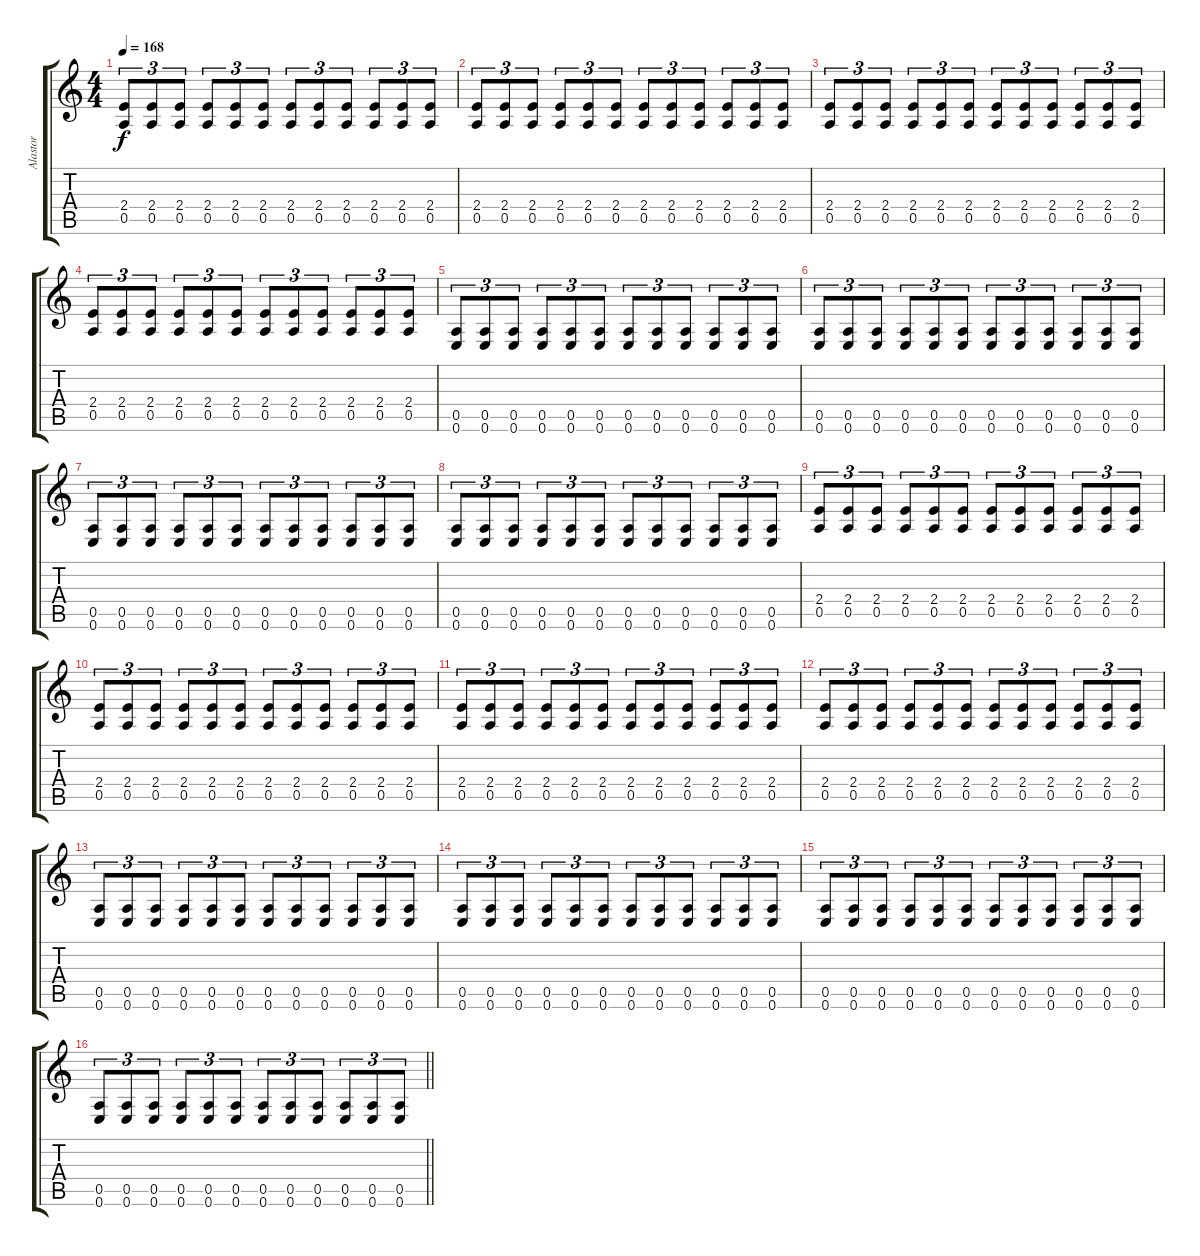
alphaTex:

\track ("Alastor" "Alastor") {instrument distortionguitar}
\staff {score tabs}
\tuning (E4 B3 G3 D3 A2 E2) {hide}
\ts (4 4)
\tempo 168
\clef g2
\ks c
(2.4 0.5).8{tu (3 2) dy f} (2.4 0.5).8{tu (3 2)} (2.4 0.5).8{tu (3 2)} (2.4 0.5).8{tu (3 2)} (2.4 0.5).8{tu (3 2)} (2.4 0.5).8{tu (3 2)} (2.4 0.5).8{tu (3 2)} (2.4 0.5).8{tu (3 2)} (2.4 0.5).8{tu (3 2)} (2.4 0.5).8{tu (3 2)} (2.4 0.5).8{tu (3 2)} (2.4 0.5).8{tu (3 2)} |
(2.4 0.5).8{tu (3 2)} (2.4 0.5).8{tu (3 2)} (2.4 0.5).8{tu (3 2)} (2.4 0.5).8{tu (3 2)} (2.4 0.5).8{tu (3 2)} (2.4 0.5).8{tu (3 2)} (2.4 0.5).8{tu (3 2)} (2.4 0.5).8{tu (3 2)} (2.4 0.5).8{tu (3 2)} (2.4 0.5).8{tu (3 2)} (2.4 0.5).8{tu (3 2)} (2.4 0.5).8{tu (3 2)} |
(2.4 0.5).8{tu (3 2)} (2.4 0.5).8{tu (3 2)} (2.4 0.5).8{tu (3 2)} (2.4 0.5).8{tu (3 2)} (2.4 0.5).8{tu (3 2)} (2.4 0.5).8{tu (3 2)} (2.4 0.5).8{tu (3 2)} (2.4 0.5).8{tu (3 2)} (2.4 0.5).8{tu (3 2)} (2.4 0.5).8{tu (3 2)} (2.4 0.5).8{tu (3 2)} (2.4 0.5).8{tu (3 2)} |
(2.4 0.5).8{tu (3 2)} (2.4 0.5).8{tu (3 2)} (2.4 0.5).8{tu (3 2)} (2.4 0.5).8{tu (3 2)} (2.4 0.5).8{tu (3 2)} (2.4 0.5).8{tu (3 2)} (2.4 0.5).8{tu (3 2)} (2.4 0.5).8{tu (3 2)} (2.4 0.5).8{tu (3 2)} (2.4 0.5).8{tu (3 2)} (2.4 0.5).8{tu (3 2)} (2.4 0.5).8{tu (3 2)} |
(0.5 0.6).8{tu (3 2)} (0.5 0.6).8{tu (3 2)} (0.5 0.6).8{tu (3 2)} (0.5 0.6).8{tu (3 2)} (0.5 0.6).8{tu (3 2)} (0.5 0.6).8{tu (3 2)} (0.5 0.6).8{tu (3 2)} (0.5 0.6).8{tu (3 2)} (0.5 0.6).8{tu (3 2)} (0.5 0.6).8{tu (3 2)} (0.5 0.6).8{tu (3 2)} (0.5 0.6).8{tu (3 2)} |
(0.5 0.6).8{tu (3 2)} (0.5 0.6).8{tu (3 2)} (0.5 0.6).8{tu (3 2)} (0.5 0.6).8{tu (3 2)} (0.5 0.6).8{tu (3 2)} (0.5 0.6).8{tu (3 2)} (0.5 0.6).8{tu (3 2)} (0.5 0.6).8{tu (3 2)} (0.5 0.6).8{tu (3 2)} (0.5 0.6).8{tu (3 2)} (0.5 0.6).8{tu (3 2)} (0.5 0.6).8{tu (3 2)} |
(0.5 0.6).8{tu (3 2)} (0.5 0.6).8{tu (3 2)} (0.5 0.6).8{tu (3 2)} (0.5 0.6).8{tu (3 2)} (0.5 0.6).8{tu (3 2)} (0.5 0.6).8{tu (3 2)} (0.5 0.6).8{tu (3 2)} (0.5 0.6).8{tu (3 2)} (0.5 0.6).8{tu (3 2)} (0.5 0.6).8{tu (3 2)} (0.5 0.6).8{tu (3 2)} (0.5 0.6).8{tu (3 2)} |
(0.5 0.6).8{tu (3 2)} (0.5 0.6).8{tu (3 2)} (0.5 0.6).8{tu (3 2)} (0.5 0.6).8{tu (3 2)} (0.5 0.6).8{tu (3 2)} (0.5 0.6).8{tu (3 2)} (0.5 0.6).8{tu (3 2)} (0.5 0.6).8{tu (3 2)} (0.5 0.6).8{tu (3 2)} (0.5 0.6).8{tu (3 2)} (0.5 0.6).8{tu (3 2)} (0.5 0.6).8{tu (3 2)} |
(2.4 0.5).8{tu (3 2)} (2.4 0.5).8{tu (3 2)} (2.4 0.5).8{tu (3 2)} (2.4 0.5).8{tu (3 2)} (2.4 0.5).8{tu (3 2)} (2.4 0.5).8{tu (3 2)} (2.4 0.5).8{tu (3 2)} (2.4 0.5).8{tu (3 2)} (2.4 0.5).8{tu (3 2)} (2.4 0.5).8{tu (3 2)} (2.4 0.5).8{tu (3 2)} (2.4 0.5).8{tu (3 2)} |
(2.4 0.5).8{tu (3 2)} (2.4 0.5).8{tu (3 2)} (2.4 0.5).8{tu (3 2)} (2.4 0.5).8{tu (3 2)} (2.4 0.5).8{tu (3 2)} (2.4 0.5).8{tu (3 2)} (2.4 0.5).8{tu (3 2)} (2.4 0.5).8{tu (3 2)} (2.4 0.5).8{tu (3 2)} (2.4 0.5).8{tu (3 2)} (2.4 0.5).8{tu (3 2)} (2.4 0.5).8{tu (3 2)} |
(2.4 0.5).8{tu (3 2)} (2.4 0.5).8{tu (3 2)} (2.4 0.5).8{tu (3 2)} (2.4 0.5).8{tu (3 2)} (2.4 0.5).8{tu (3 2)} (2.4 0.5).8{tu (3 2)} (2.4 0.5).8{tu (3 2)} (2.4 0.5).8{tu (3 2)} (2.4 0.5).8{tu (3 2)} (2.4 0.5).8{tu (3 2)} (2.4 0.5).8{tu (3 2)} (2.4 0.5).8{tu (3 2)} |
(2.4 0.5).8{tu (3 2)} (2.4 0.5).8{tu (3 2)} (2.4 0.5).8{tu (3 2)} (2.4 0.5).8{tu (3 2)} (2.4 0.5).8{tu (3 2)} (2.4 0.5).8{tu (3 2)} (2.4 0.5).8{tu (3 2)} (2.4 0.5).8{tu (3 2)} (2.4 0.5).8{tu (3 2)} (2.4 0.5).8{tu (3 2)} (2.4 0.5).8{tu (3 2)} (2.4 0.5).8{tu (3 2)} |
(0.5 0.6).8{tu (3 2)} (0.5 0.6).8{tu (3 2)} (0.5 0.6).8{tu (3 2)} (0.5 0.6).8{tu (3 2)} (0.5 0.6).8{tu (3 2)} (0.5 0.6).8{tu (3 2)} (0.5 0.6).8{tu (3 2)} (0.5 0.6).8{tu (3 2)} (0.5 0.6).8{tu (3 2)} (0.5 0.6).8{tu (3 2)} (0.5 0.6).8{tu (3 2)} (0.5 0.6).8{tu (3 2)} |
(0.5 0.6).8{tu (3 2)} (0.5 0.6).8{tu (3 2)} (0.5 0.6).8{tu (3 2)} (0.5 0.6).8{tu (3 2)} (0.5 0.6).8{tu (3 2)} (0.5 0.6).8{tu (3 2)} (0.5 0.6).8{tu (3 2)} (0.5 0.6).8{tu (3 2)} (0.5 0.6).8{tu (3 2)} (0.5 0.6).8{tu (3 2)} (0.5 0.6).8{tu (3 2)} (0.5 0.6).8{tu (3 2)} |
(0.5 0.6).8{tu (3 2)} (0.5 0.6).8{tu (3 2)} (0.5 0.6).8{tu (3 2)} (0.5 0.6).8{tu (3 2)} (0.5 0.6).8{tu (3 2)} (0.5 0.6).8{tu (3 2)} (0.5 0.6).8{tu (3 2)} (0.5 0.6).8{tu (3 2)} (0.5 0.6).8{tu (3 2)} (0.5 0.6).8{tu (3 2)} (0.5 0.6).8{tu (3 2)} (0.5 0.6).8{tu (3 2)} |
\barLineRight lightlight
(0.5 0.6).8{tu (3 2)} (0.5 0.6).8{tu (3 2)} (0.5 0.6).8{tu (3 2)} (0.5 0.6).8{tu (3 2)} (0.5 0.6).8{tu (3 2)} (0.5 0.6).8{tu (3 2)} (0.5 0.6).8{tu (3 2)} (0.5 0.6).8{tu (3 2)} (0.5 0.6).8{tu (3 2)} (0.5 0.6).8{tu (3 2)} (0.5 0.6).8{tu (3 2)} (0.5 0.6).8{tu (3 2)}
